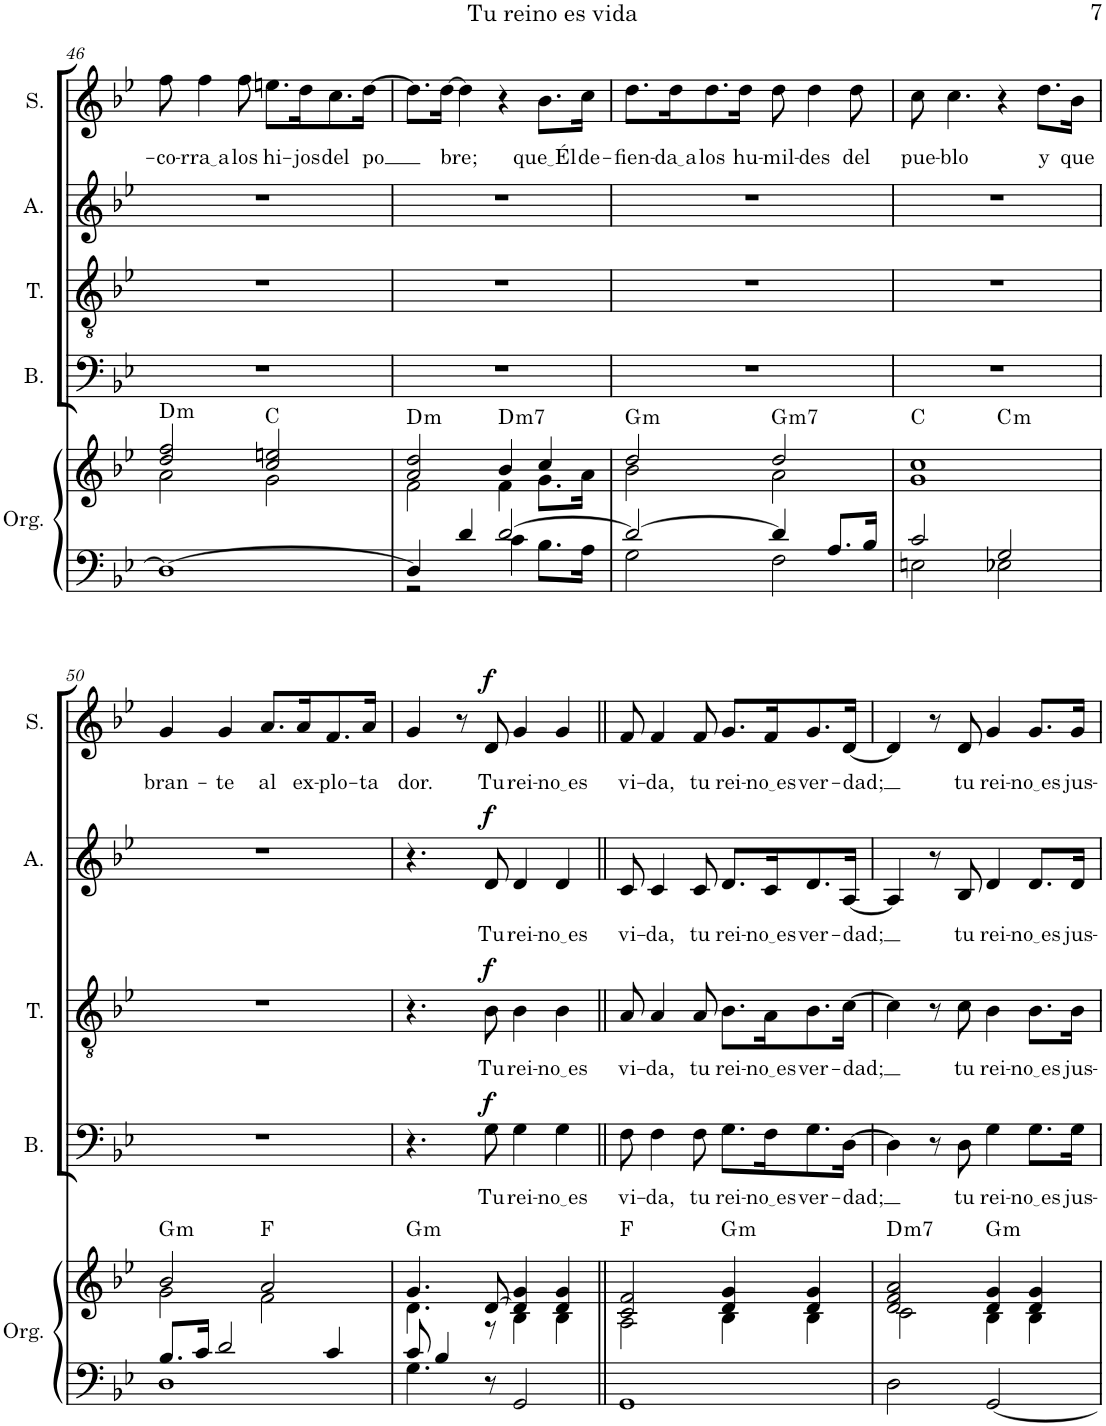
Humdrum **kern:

**kern	**kern	**harte	**kern	**text	**dynam	**kern	**text	**dynam	**kern	**text	**dynam	**kern	**text	**dynam
*part5	*part5	*part5	*part4	*part4	*part4	*part3	*part3	*part3	*part2	*part2	*part2	*part1	*part1	*part1
*staff6	*staff5	*	*staff4	*staff4	*staff4	*staff3	*staff3	*staff3	*staff2	*staff2	*staff2	*staff1	*staff1	*staff1
*I"Órgano	*	*	*I"Bajo	*	*	*I"Tenor	*	*	*I"Alto	*	*	*I"Soprano	*	*
*	*	*	*I'B.	*	*	*I'T.	*	*	*I'A.	*	*	*I'S.	*	*
!!LO:PB:g=z
*clefF4	*clefG2	*	*clefF4	*	*	*clefGv2	*	*	*clefG2	*	*	*clefG2	*	*
*k[b-e-]	*k[b-e-]	*	*k[b-e-]	*	*	*k[b-e-]	*	*	*k[b-e-]	*	*	*k[b-e-]	*	*
*M2/2	*M2/2	*	*M2/2	*	*	*M2/2	*	*	*M2/2	*	*	*M2/2	*	*
*met(c|)	*met(c|)	*	*met(c|)	*	*	*met(c|)	*	*	*met(c|)	*	*	*met(c|)	*	*
=46	=46	=46	=46	=46	=46	=46	=46	=46	=46	=46	=46	=46	=46	=46
*	*^	*	*	*	*	*	*	*	*	*	*	*	*	*
!	!	!	!LO:H:kt=m	!	!	!	!	!	!	!	!	!	!	!LO:LY:b	!
1D_	2dd/ 2ff/	2a\	D:min	1r	.	.	1r	.	.	1r	.	.	8ff\	-co-	.
!	!	!	!	!	!	!	!	!	!	!	!	!	!	!LO:LY:b	!
.	.	.	.	.	.	.	.	.	.	.	.	.	4ff\	rra a	.
!	!	!	!	!	!	!	!	!	!	!	!	!	!	!LO:LY:b	!
.	.	.	.	.	.	.	.	.	.	.	.	.	8ff\	los	.
!	!	!	!	!	!	!	!	!	!	!	!	!	!	!LO:LY:b	!
.	2cc/ 2een/	2g\	C:maj	.	.	.	.	.	.	.	.	.	8.een\L	hi-	.
!	!	!	!	!	!	!	!	!	!	!	!	!	!	!LO:LY:b	!
.	.	.	.	.	.	.	.	.	.	.	.	.	16dd\K	-jos	.
!	!	!	!	!	!	!	!	!	!	!	!	!	!	!LO:LY:b	!
.	.	.	.	.	.	.	.	.	.	.	.	.	8.cc\	del	.
!	!	!	!	!	!	!	!	!	!	!	!	!	!	!LO:LY:b	!
.	.	.	.	.	.	.	.	.	.	.	.	.	[16dd\Jk	po	.
=47	=47	=47	=47	=47	=47	=47	=47	=47	=47	=47	=47	=47	=47	=47	=47
*^	*	*	*	*	*	*	*	*	*	*	*	*	*	*	*
!	!	!	!	!LO:H:kt=m	!	!	!	!	!	!	!	!	!	!	!	!
4D/]	2r	2a/ 2dd/	2f\	D:min	1r	.	.	1r	.	.	1r	.	.	8.dd\L]	.	.
!	!	!	!	!	!	!	!	!	!	!	!	!	!	!	!LO:LY:b	!
.	.	.	.	.	.	.	.	.	.	.	.	.	.	[16dd\Jk	bre;	.
4d/	.	.	.	.	.	.	.	.	.	.	.	.	.	4dd\]	.	.
!	!	!	!	!LO:H:kt=m7	!	!	!	!	!	!	!	!	!	!	!	!
[2d/	4c\	4b-/	4f\	D:min7	.	.	.	.	.	.	.	.	.	4r	.	.
!	!	!	!	!	!	!	!	!	!	!	!	!	!	!	!LO:LY:b	!
.	8.B-\L	4cc/	8.g\L	.	.	.	.	.	.	.	.	.	.	8.b-\L	que Él	.
!	!	!	!	!	!	!	!	!	!	!	!	!	!	!	!LO:LY:b	!
.	16A\Jk	.	16a\Jk	.	.	.	.	.	.	.	.	.	.	16cc\Jk	de-	.
=48	=48	=48	=48	=48	=48	=48	=48	=48	=48	=48	=48	=48	=48	=48	=48	=48
!	!	!	!	!LO:H:kt=m	!	!	!	!	!	!	!	!	!	!	!LO:LY:b	!
2d/_	2G\	2dd/	2b-\	G:min	1r	.	.	1r	.	.	1r	.	.	8.dd\L	-fien-	.
!	!	!	!	!	!	!	!	!	!	!	!	!	!	!	!LO:LY:b	!
.	.	.	.	.	.	.	.	.	.	.	.	.	.	16dd\K	da a	.
!	!	!	!	!	!	!	!	!	!	!	!	!	!	!	!LO:LY:b	!
.	.	.	.	.	.	.	.	.	.	.	.	.	.	8.dd\	los	.
!	!	!	!	!	!	!	!	!	!	!	!	!	!	!	!LO:LY:b	!
.	.	.	.	.	.	.	.	.	.	.	.	.	.	16dd\Jk	hu-	.
!	!	!	!	!LO:H:kt=m7	!	!	!	!	!	!	!	!	!	!	!LO:LY:b	!
4d/]	2F\	2dd/	2a\	G:min7	.	.	.	.	.	.	.	.	.	8dd\	-mil-	.
!	!	!	!	!	!	!	!	!	!	!	!	!	!	!	!LO:LY:b	!
.	.	.	.	.	.	.	.	.	.	.	.	.	.	4dd\	-des	.
8.A/L	.	.	.	.	.	.	.	.	.	.	.	.	.	.	.	.
!	!	!	!	!	!	!	!	!	!	!	!	!	!	!	!LO:LY:b	!
.	.	.	.	.	.	.	.	.	.	.	.	.	.	8dd\	del	.
16B-/Jk	.	.	.	.	.	.	.	.	.	.	.	.	.	.	.	.
=49	=49	=49	=49	=49	=49	=49	=49	=49	=49	=49	=49	=49	=49	=49	=49	=49
!	!	!	!	!	!	!	!	!	!	!	!	!	!	!	!LO:LY:b	!
2c/	2En\	1g 1cc	2ryy	C:maj	1r	.	.	1r	.	.	1r	.	.	8cc\	pue-	.
!	!	!	!	!	!	!	!	!	!	!	!	!	!	!	!LO:LY:b	!
.	.	.	.	.	.	.	.	.	.	.	.	.	.	4.cc\	-blo	.
!	!	!	!	!LO:H:kt=m	!	!	!	!	!	!	!	!	!	!	!	!
2G/	2E-X\	.	2ryy	C:min	.	.	.	.	.	.	.	.	.	4r	.	.
!	!	!	!	!	!	!	!	!	!	!	!	!	!	!	!LO:LY:b	!
.	.	.	.	.	.	.	.	.	.	.	.	.	.	8.dd\L	y	.
!	!	!	!	!	!	!	!	!	!	!	!	!	!	!	!LO:LY:b	!
.	.	.	.	.	.	.	.	.	.	.	.	.	.	16b-\Jk	que	.
!!LO:LB:g=z
=50	=50	=50	=50	=50	=50	=50	=50	=50	=50	=50	=50	=50	=50	=50	=50	=50
!	!	!	!	!LO:H:kt=m	!	!	!	!	!	!	!	!	!	!	!LO:LY:b	!
8.B-/L	1D	2b-/	2g\	G:min	1r	.	.	1r	.	.	1r	.	.	4g/	bran-	.
16c/Jk	.	.	.	.	.	.	.	.	.	.	.	.	.	.	.	.
!	!	!	!	!	!	!	!	!	!	!	!	!	!	!	!LO:LY:b	!
2d/	.	.	.	.	.	.	.	.	.	.	.	.	.	4g/	-te	.
!	!	!	!	!	!	!	!	!	!	!	!	!	!	!	!LO:LY:b	!
.	.	2a/	2f\	F:maj	.	.	.	.	.	.	.	.	.	8.a/L	al	.
!	!	!	!	!	!	!	!	!	!	!	!	!	!	!	!LO:LY:b	!
.	.	.	.	.	.	.	.	.	.	.	.	.	.	16a/K	ex-	.
!	!	!	!	!	!	!	!	!	!	!	!	!	!	!	!LO:LY:b	!
4c/	.	.	.	.	.	.	.	.	.	.	.	.	.	8.f/	-plo-	.
!	!	!	!	!	!	!	!	!	!	!	!	!	!	!	!LO:LY:b	!
.	.	.	.	.	.	.	.	.	.	.	.	.	.	16a/Jk	-ta	.
=51	=51	=51	=51	=51	=51	=51	=51	=51	=51	=51	=51	=51	=51	=51	=51	=51
!	!	!	!	!LO:H:kt=m	!	!	!	!	!	!	!	!	!	!	!LO:LY:b	!
8c/	4.G\	4.g/	4.d\	G:min	4.r	.	.	4.r	.	.	4.r	.	.	4g/	dor.	.
4B-/	.	.	.	.	.	.	.	.	.	.	.	.	.	.	.	.
.	.	.	.	.	.	.	.	.	.	.	.	.	.	8r	.	.
!	!	!	!	!	!	!LO:LY:b	!LO:DY:a	!	!LO:LY:b	!LO:DY:a	!	!LO:LY:b	!LO:DY:a	!	!LO:LY:b	!LO:DY:a
8r	2ryy	[8d/	8r	.	8G\	Tu	f	8B-\	Tu	f	8d/	Tu	f	8d/	Tu	f
!	!	!	!	!	!	!LO:LY:b	!	!	!LO:LY:b	!	!	!LO:LY:b	!	!	!LO:LY:b	!
2GG/	.	4d/] 4g/	4B-\	.	4G\	rei-	.	4B-\	rei-	.	4d/	rei-	.	4g/	rei-	.
!	!	!	!	!	!	!LO:LY:b	!	!	!LO:LY:b	!	!	!LO:LY:b	!	!	!LO:LY:b	!
.	.	4d/ 4g/	4B-\	.	4G\	no es	.	4B-\	no es	.	4d/	no es	.	4g/	no es	.
.	8ryy	.	.	.	.	.	.	.	.	.	.	.	.	.	.	.
=52||	=52||	=52||	=52||	=52||	=52||	=52||	=52||	=52||	=52||	=52||	=52||	=52||	=52||	=52||	=52||	=52||
!	!	!	!	!	!	!LO:LY:b	!	!	!LO:LY:b	!	!	!LO:LY:b	!	!	!LO:LY:b	!
*v	*v	*	*	*	*	*	*	*	*	*	*	*	*	*	*	*
1GG	2c/ 2f/	2A\	F:maj	8F\	vi-	.	8A/	vi-	.	8c/	vi-	.	8f/	vi-	.
!	!	!	!	!	!LO:LY:b	!	!	!LO:LY:b	!	!	!LO:LY:b	!	!	!LO:LY:b	!
.	.	.	.	4F\	-da,	.	4A/	-da,	.	4c/	-da,	.	4f/	-da,	.
!	!	!	!	!	!LO:LY:b	!	!	!LO:LY:b	!	!	!LO:LY:b	!	!	!LO:LY:b	!
.	.	.	.	8F\	tu	.	8A/	tu	.	8c/	tu	.	8f/	tu	.
!	!	!	!LO:H:kt=m	!	!LO:LY:b	!	!	!LO:LY:b	!	!	!LO:LY:b	!	!	!LO:LY:b	!
.	4d/ 4g/	4B-\	G:min	8.G\L	rei-	.	8.B-\L	rei-	.	8.d/L	rei-	.	8.g/L	rei-	.
!	!	!	!	!	!LO:LY:b	!	!	!LO:LY:b	!	!	!LO:LY:b	!	!	!LO:LY:b	!
.	.	.	.	16F\K	no es	.	16A\K	no es	.	16c/K	no es	.	16f/K	no es	.
!	!	!	!	!	!LO:LY:b	!	!	!LO:LY:b	!	!	!LO:LY:b	!	!	!LO:LY:b	!
.	4d/ 4g/	4B-\	.	8.G\	ver-	.	8.B-\	ver-	.	8.d/	ver-	.	8.g/	ver-	.
!	!	!	!	!	!LO:LY:b	!	!	!LO:LY:b	!	!	!LO:LY:b	!	!	!LO:LY:b	!
.	.	.	.	[16D\Jk	-dad;	.	[16c\Jk	-dad;	.	[16A/Jk	-dad;	.	[16d/Jk	-dad;	.
=53	=53	=53	=53	=53	=53	=53	=53	=53	=53	=53	=53	=53	=53	=53	=53
!	!	!	!LO:H:kt=m7	!	!	!	!	!	!	!	!	!	!	!	!
2D\	2d/ 2f/ 2a/	2c\	D:min7	4D\]	.	.	4c\]	.	.	4A/]	.	.	4d/]	.	.
.	.	.	.	8r	.	.	8r	.	.	8r	.	.	8r	.	.
!	!	!	!	!	!LO:LY:b	!	!	!LO:LY:b	!	!	!LO:LY:b	!	!	!LO:LY:b	!
.	.	.	.	8D\	tu	.	8c\	tu	.	8B-/	tu	.	8d/	tu	.
!	!	!	!LO:H:kt=m	!	!LO:LY:b	!	!	!LO:LY:b	!	!	!LO:LY:b	!	!	!LO:LY:b	!
[2GG/	4d/ 4g/	4B-\	G:min	4G\	rei-	.	4B-\	rei-	.	4d/	rei-	.	4g/	rei-	.
!	!	!	!	!	!LO:LY:b	!	!	!LO:LY:b	!	!	!LO:LY:b	!	!	!LO:LY:b	!
.	4d/ 4g/	4B-\	.	8.G\L	no es	.	8.B-\L	no es	.	8.d/L	no es	.	8.g/L	no es	.
!	!	!	!	!	!LO:LY:b	!	!	!LO:LY:b	!	!	!LO:LY:b	!	!	!LO:LY:b	!
.	.	.	.	16G\Jk	jus-	.	16B-\Jk	jus-	.	16d/Jk	jus-	.	16g/Jk	jus-	.
*	*v	*v	*	*	*	*	*	*	*	*	*	*	*	*	*
=	=	=	=	=	=	=	=	=	=	=	=	=	=	=
*-	*-	*-	*-	*-	*-	*-	*-	*-	*-	*-	*-	*-	*-	*-
